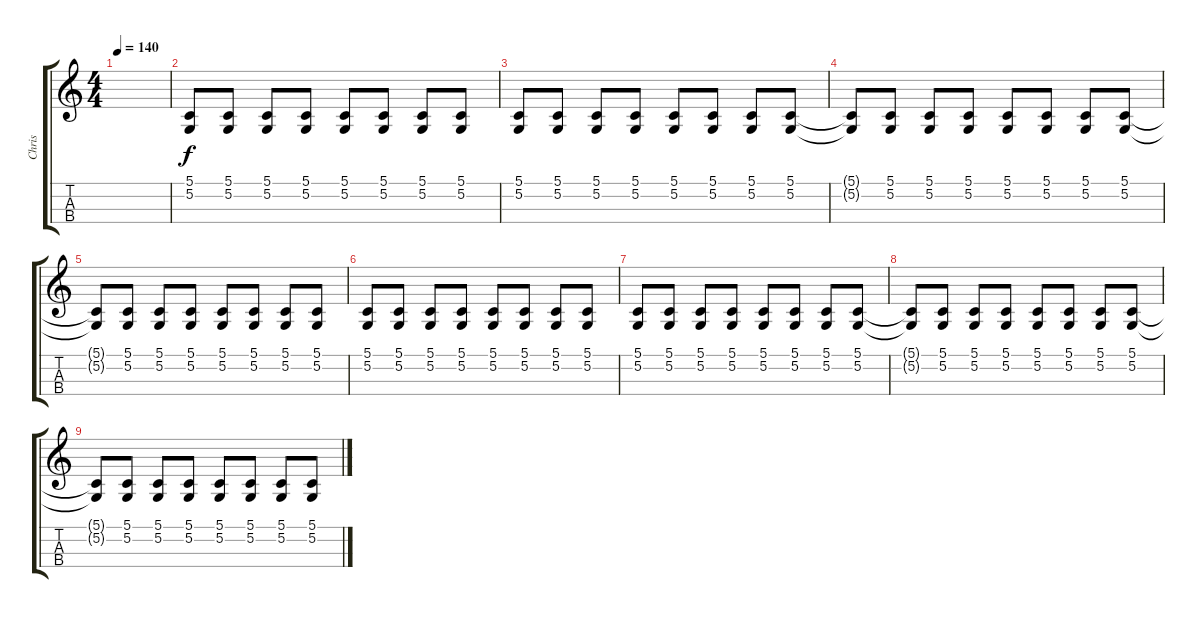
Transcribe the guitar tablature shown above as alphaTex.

\track ("Chris" "Chris") {instrument melodictom}
\staff {score tabs}
\tuning (G3 D3 A2 E2) {hide}
\ts (4 4)
\tempo 140
\clef g2
\ks c
|
(5.1 5.2).8 (5.1 5.2).8 (5.1 5.2).8 (5.1 5.2).8 (5.1 5.2).8 (5.1 5.2).8 (5.1 5.2).8 (5.1 5.2).8 |
(5.1 5.2).8 (5.1 5.2).8 (5.1 5.2).8 (5.1 5.2).8 (5.1 5.2).8 (5.1 5.2).8 (5.1 5.2).8 (5.1 5.2).8 |
(5.1{t} 5.2{t}).8 (5.1 5.2).8 (5.1 5.2).8 (5.1 5.2).8 (5.1 5.2).8 (5.1 5.2).8 (5.1 5.2).8 (5.1 5.2).8 |
(5.1{t} 5.2{t}).8 (5.1 5.2).8 (5.1 5.2).8 (5.1 5.2).8 (5.1 5.2).8 (5.1 5.2).8 (5.1 5.2).8 (5.1 5.2).8 |
(5.1 5.2).8 (5.1 5.2).8 (5.1 5.2).8 (5.1 5.2).8 (5.1 5.2).8 (5.1 5.2).8 (5.1 5.2).8 (5.1 5.2).8 |
(5.1 5.2).8 (5.1 5.2).8 (5.1 5.2).8 (5.1 5.2).8 (5.1 5.2).8 (5.1 5.2).8 (5.1 5.2).8 (5.1 5.2).8 |
(5.1{t} 5.2{t}).8 (5.1 5.2).8 (5.1 5.2).8 (5.1 5.2).8 (5.1 5.2).8 (5.1 5.2).8 (5.1 5.2).8 (5.1 5.2).8 |
(5.1{t} 5.2{t}).8 (5.1 5.2).8 (5.1 5.2).8 (5.1 5.2).8 (5.1 5.2).8 (5.1 5.2).8 (5.1 5.2).8 (5.1 5.2).8
